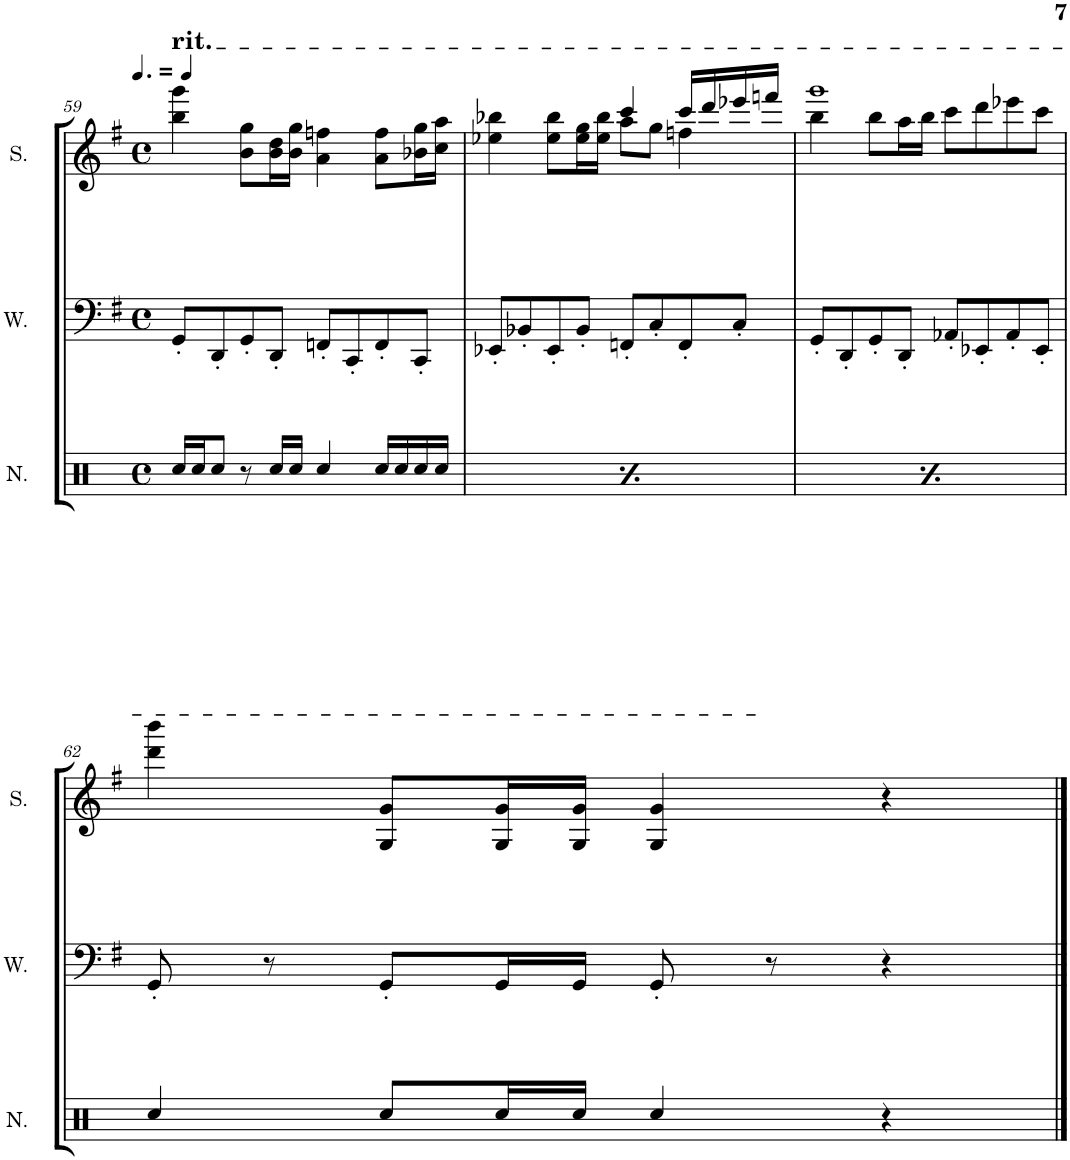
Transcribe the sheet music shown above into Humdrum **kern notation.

**kern	**kern
*part2	*part1
*staff2	*staff1
*I"Wave	*I"Square
*I'W.	*I'S.
!!LO:PB:g=z
*clefF4	*clefG2
*k[f#]	*k[f#]
*M4/4	*M4/4
*met(c)	*met(c)
=59	=59
!	!LO:TX:a:t=rit.
8GG'/L	4bb\ 4ggg\
8DD'/	.
8GG'/	8b\ 8gg\L
8DD'/J	16b\ 16dd\L
.	16b\ 16gg\JJ
8FFn'/L	4a\ 4ffn\
8CC'/	.
8FF'/	8a\ 8ff\L
8CC'/J	16b-X\ 16gg\L
.	16cc\ 16aa\JJ
=60	=60
*	*^
8EE-X'/L	4ee-X\ 4bb-X\	2ryy
8BB-X'/	.	.
8EE-'/	8ee-\ 8bb-\L	.
8BB-'/J	16ee-\ 16gg\L	.
.	16ee-\ 16bb-\JJ	.
8FFn'/L	4ccc/	8aa\L
8C'/	.	8gg\J
8FF'/	16ccc/LL	4ffn\
.	16ddd/	.
8C'/J	16eee-X/	.
.	16fffn/JJ	.
=61	=61	=61
8GG'/L	1ggg	4bb\
8DD'/	.	.
8GG'/	.	8bb\L
8DD'/J	.	16aa\L
.	.	16bb\JJ
8AA-X'/L	.	8ccc\L
8EE-X'/	.	8ddd\
8AA-'/	.	8eee-X\
8EE-'/J	.	8ccc\J
*	*v	*v
!!LO:LB:g=z
=62	=62
8GG'/	4ddd\ 4bbb\
8r	.
8GG'/L	8G/ 8g/L
16GG/L	16G/ 16g/L
16GG/JJ	16G/ 16g/JJ
8GG'/	4G/ 4g/
8r	.
4r	4r
==	==
*-	*-
